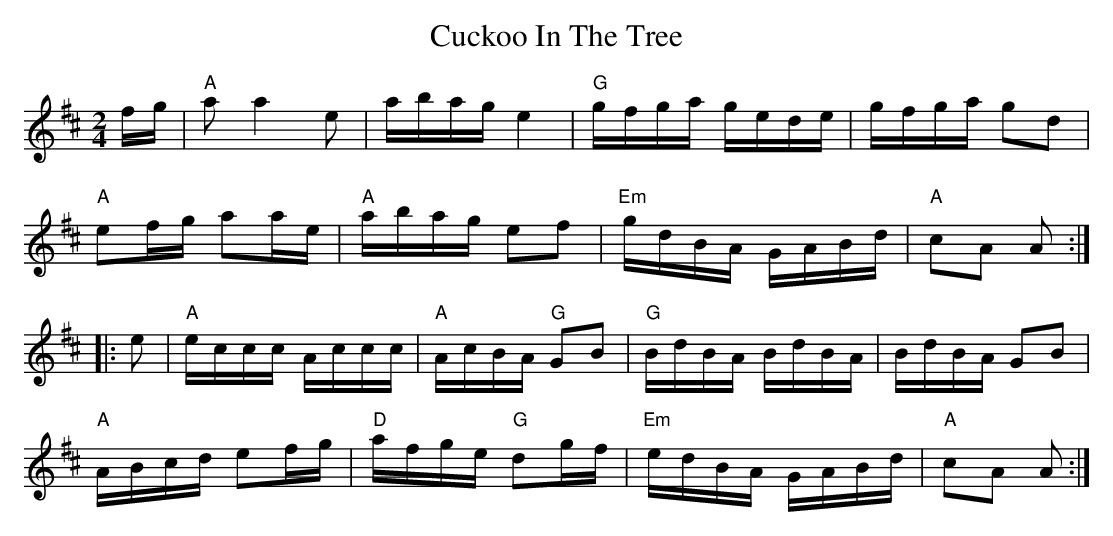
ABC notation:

X:1
T:Cuckoo In The Tree
M:2/4
L:1/4
K:D
f/4g/4|"A"a/2ae/2|a/4b/4a/4g/4 e|"G"g/4f/4g/4a/4 g/4e/4d/4e/4|\
g/4f/4g/4a/4 g/2d/2|
"A"e/2f/4g/4 a/2a/4e/4|"A"a/4b/4a/4g/4 e/2f/2|"Em"g/4d/4B/4A/4 G/4A/4B/4d/4|\
"A"c/2A/2 A/2:|
|:e/2|"A"e/4c/4c/4c/4 A/4c/4c/4c/4|"A"A/4c/4B/4A/4 "G"G/2B/2|\
"G"B/4d/4B/4A/4 B/4d/4B/4A/4|B/4d/4B/4A/4 G/2B/2|
"A"A/4B/4c/4d/4 e/2f/4g/4|"D"a/4f/4g/4e/4 "G"d/2g/4f/4|\
"Em"e/4d/4B/4A/4 G/4A/4B/4d/4|"A"c/2A/2 A/2:|
